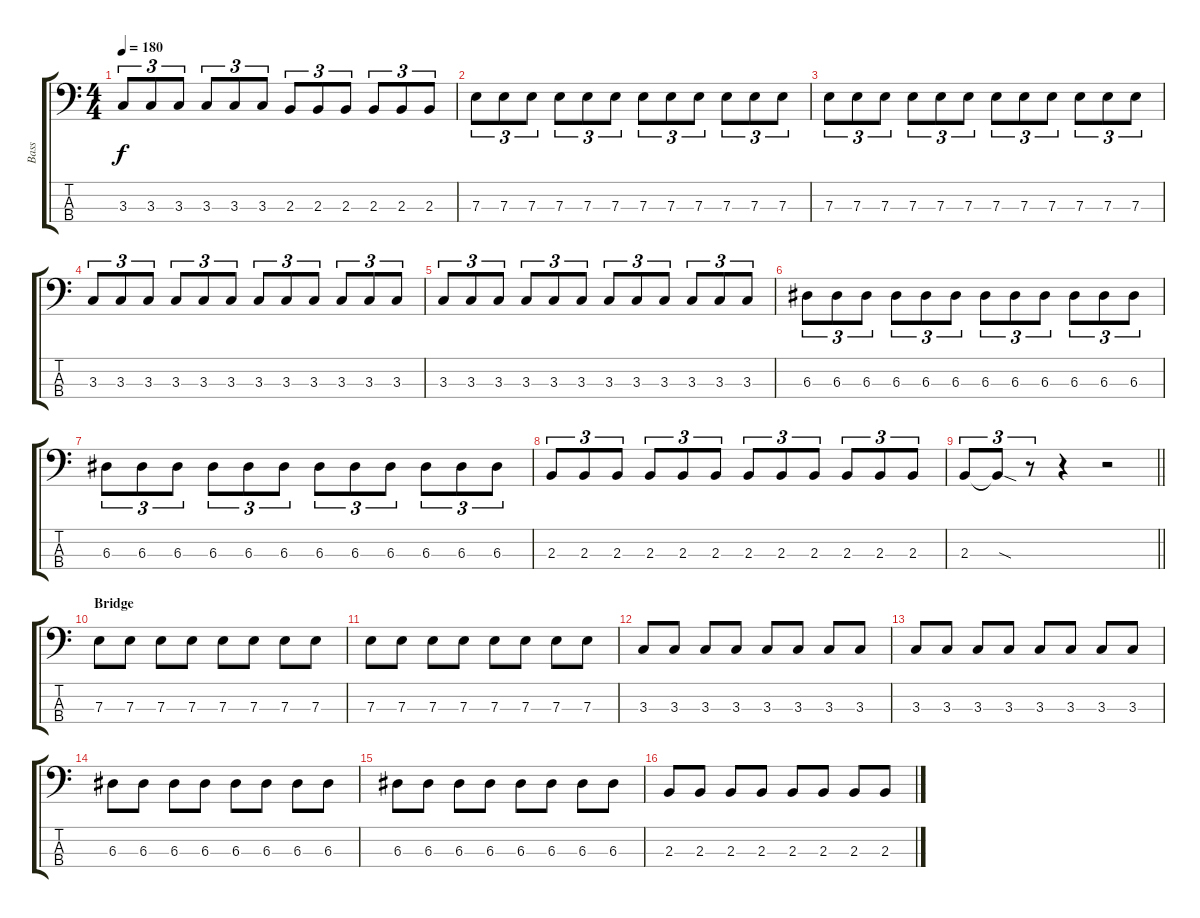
\track ("Bass" "Bass") {instrument electricbassfinger}
\staff {score tabs}
\tuning (G2 D2 A1 D1) {hide}
\ts (4 4)
\tempo 180
\clef f4
\ks c
3.3.8{tu (3 2) dy f} 3.3.8{tu (3 2)} 3.3.8{tu (3 2)} 3.3.8{tu (3 2)} 3.3.8{tu (3 2)} 3.3.8{tu (3 2)} 2.3.8{tu (3 2)} 2.3.8{tu (3 2)} 2.3.8{tu (3 2)} 2.3.8{tu (3 2)} 2.3.8{tu (3 2)} 2.3.8{tu (3 2)} |
7.3.8{tu (3 2)} 7.3.8{tu (3 2)} 7.3.8{tu (3 2)} 7.3.8{tu (3 2)} 7.3.8{tu (3 2)} 7.3.8{tu (3 2)} 7.3.8{tu (3 2)} 7.3.8{tu (3 2)} 7.3.8{tu (3 2)} 7.3.8{tu (3 2)} 7.3.8{tu (3 2)} 7.3.8{tu (3 2)} |
7.3.8{tu (3 2)} 7.3.8{tu (3 2)} 7.3.8{tu (3 2)} 7.3.8{tu (3 2)} 7.3.8{tu (3 2)} 7.3.8{tu (3 2)} 7.3.8{tu (3 2)} 7.3.8{tu (3 2)} 7.3.8{tu (3 2)} 7.3.8{tu (3 2)} 7.3.8{tu (3 2)} 7.3.8{tu (3 2)} |
3.3.8{tu (3 2)} 3.3.8{tu (3 2)} 3.3.8{tu (3 2)} 3.3.8{tu (3 2)} 3.3.8{tu (3 2)} 3.3.8{tu (3 2)} 3.3.8{tu (3 2)} 3.3.8{tu (3 2)} 3.3.8{tu (3 2)} 3.3.8{tu (3 2)} 3.3.8{tu (3 2)} 3.3.8{tu (3 2)} |
3.3.8{tu (3 2)} 3.3.8{tu (3 2)} 3.3.8{tu (3 2)} 3.3.8{tu (3 2)} 3.3.8{tu (3 2)} 3.3.8{tu (3 2)} 3.3.8{tu (3 2)} 3.3.8{tu (3 2)} 3.3.8{tu (3 2)} 3.3.8{tu (3 2)} 3.3.8{tu (3 2)} 3.3.8{tu (3 2)} |
6.3.8{tu (3 2)} 6.3.8{tu (3 2)} 6.3.8{tu (3 2)} 6.3.8{tu (3 2)} 6.3.8{tu (3 2)} 6.3.8{tu (3 2)} 6.3.8{tu (3 2)} 6.3.8{tu (3 2)} 6.3.8{tu (3 2)} 6.3.8{tu (3 2)} 6.3.8{tu (3 2)} 6.3.8{tu (3 2)} |
6.3.8{tu (3 2)} 6.3.8{tu (3 2)} 6.3.8{tu (3 2)} 6.3.8{tu (3 2)} 6.3.8{tu (3 2)} 6.3.8{tu (3 2)} 6.3.8{tu (3 2)} 6.3.8{tu (3 2)} 6.3.8{tu (3 2)} 6.3.8{tu (3 2)} 6.3.8{tu (3 2)} 6.3.8{tu (3 2)} |
2.3.8{tu (3 2)} 2.3.8{tu (3 2)} 2.3.8{tu (3 2)} 2.3.8{tu (3 2)} 2.3.8{tu (3 2)} 2.3.8{tu (3 2)} 2.3.8{tu (3 2)} 2.3.8{tu (3 2)} 2.3.8{tu (3 2)} 2.3.8{tu (3 2)} 2.3.8{tu (3 2)} 2.3.8{tu (3 2)} |
\barLineRight lightlight
2.3.8{tu (3 2)} 2.3{sod t}.8{tu (3 2)} r.8{tu (3 2)} r.4 r.2 |
\section ("" "Bridge")
7.3.8 7.3.8 7.3.8 7.3.8 7.3.8 7.3.8 7.3.8 7.3.8 |
7.3.8 7.3.8 7.3.8 7.3.8 7.3.8 7.3.8 7.3.8 7.3.8 |
3.3.8 3.3.8 3.3.8 3.3.8 3.3.8 3.3.8 3.3.8 3.3.8 |
3.3.8 3.3.8 3.3.8 3.3.8 3.3.8 3.3.8 3.3.8 3.3.8 |
6.3.8 6.3.8 6.3.8 6.3.8 6.3.8 6.3.8 6.3.8 6.3.8 |
6.3.8 6.3.8 6.3.8 6.3.8 6.3.8 6.3.8 6.3.8 6.3.8 |
2.3.8 2.3.8 2.3.8 2.3.8 2.3.8 2.3.8 2.3.8 2.3.8
